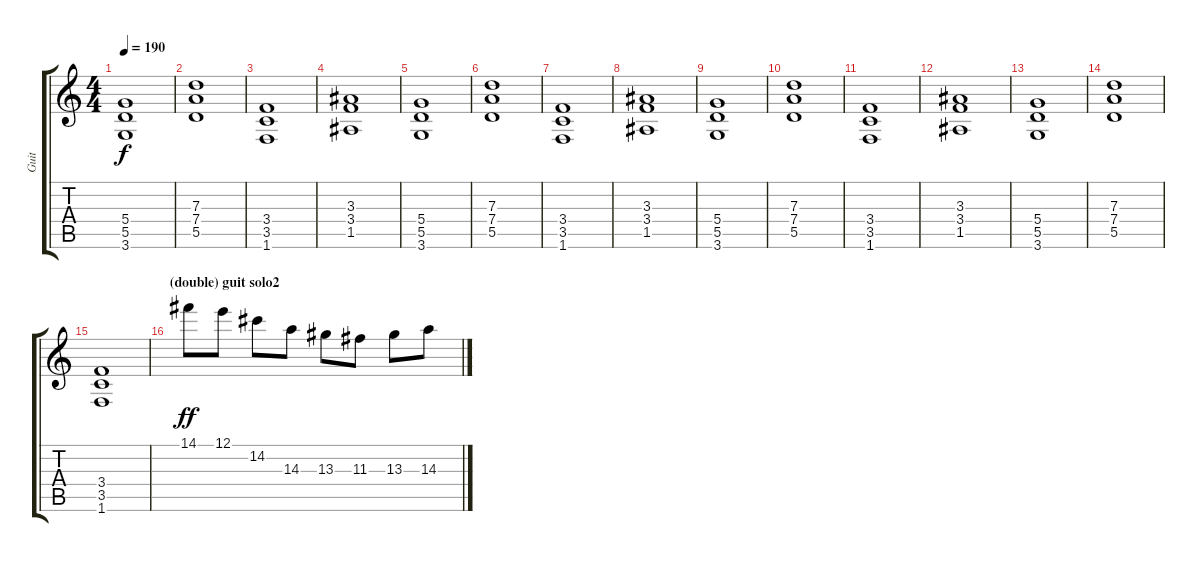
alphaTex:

\track ("Guit" "Guit") {instrument overdrivenguitar}
\staff {score tabs}
\tuning (E4 B3 G3 D3 A2 E2) {hide}
\ts (4 4)
\tempo 190
\clef g2
\ks c
(5.4 5.5 3.6).1{dy f} |
(7.3 7.4 5.5).1 |
(3.4 3.5 1.6).1 |
(3.3 3.4 1.5).1 |
(5.4 5.5 3.6).1 |
(7.3 7.4 5.5).1 |
(3.4 3.5 1.6).1 |
(3.3 3.4 1.5).1 |
(5.4 5.5 3.6).1 |
(7.3 7.4 5.5).1 |
(3.4 3.5 1.6).1 |
(3.3 3.4 1.5).1 |
(5.4 5.5 3.6).1 |
(7.3 7.4 5.5).1 |
(3.4 3.5 1.6).1 |
\section ("" "(double) guit solo2")
14.1.8{dy ff} 12.1.8 14.2.8 14.3.8 13.3.8 11.3.8 13.3.8 14.3.8
